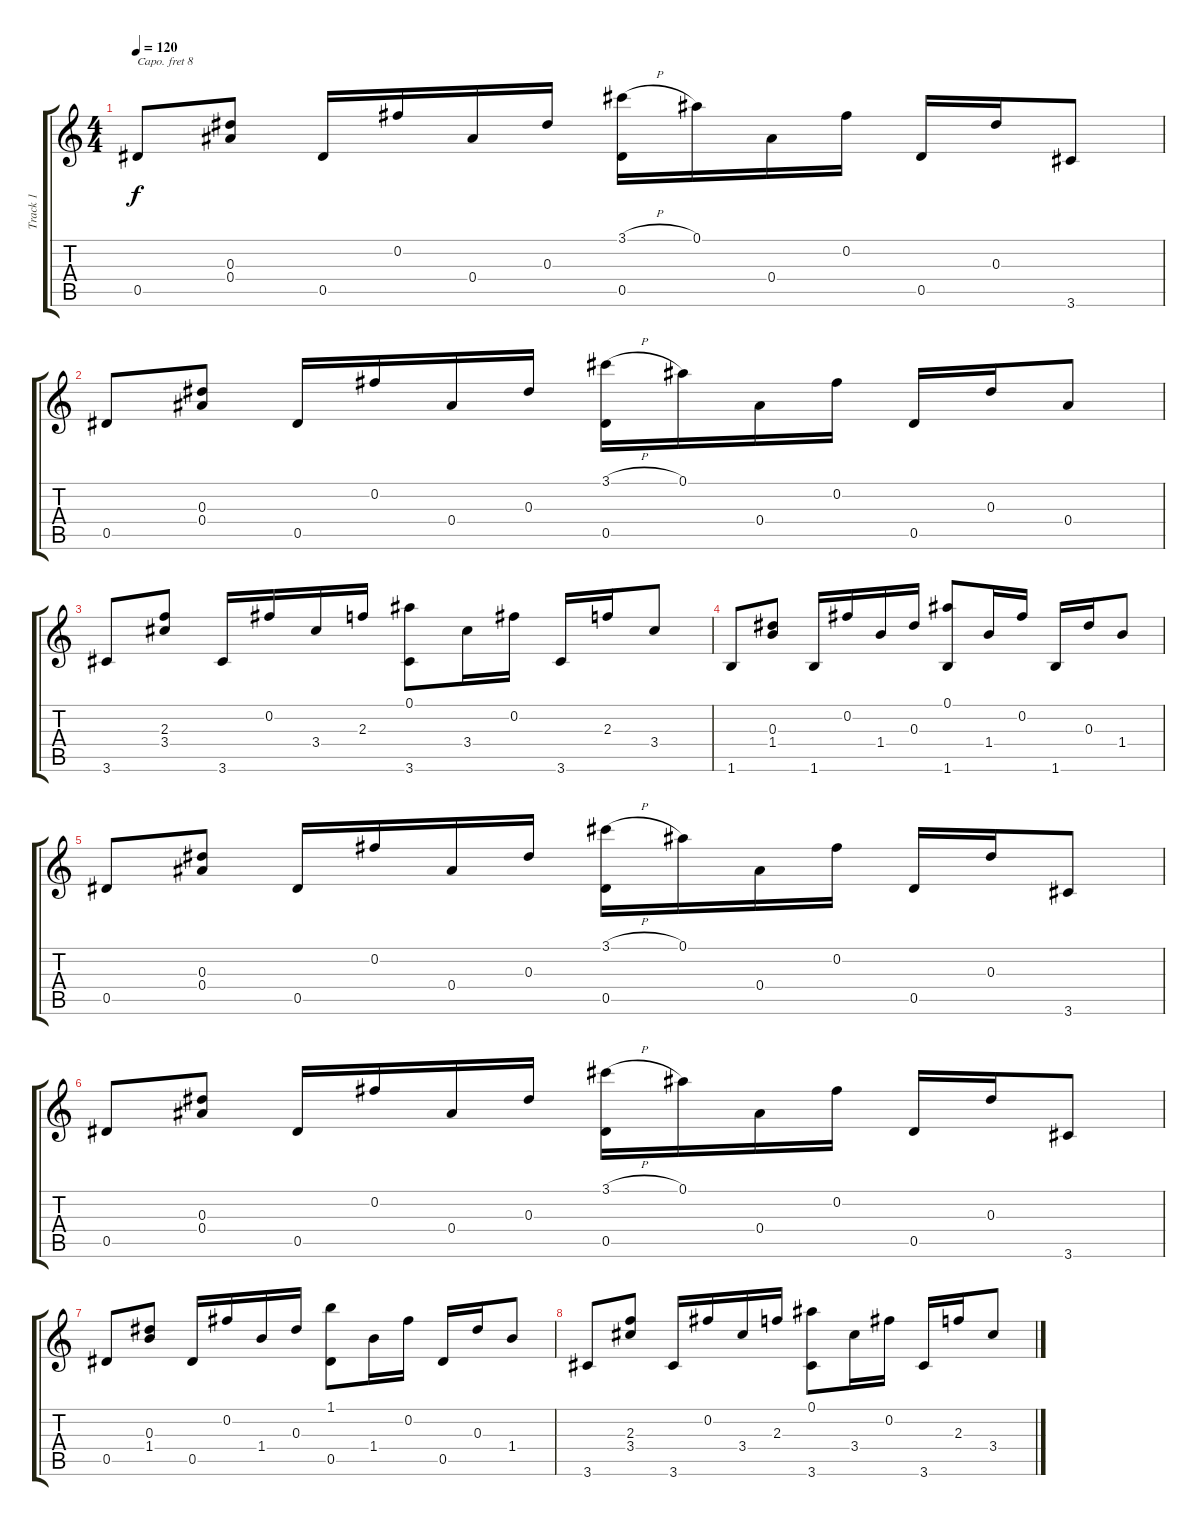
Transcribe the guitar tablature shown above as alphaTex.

\track ("Track 1" "Track 1") {instrument acousticguitarsteel}
\staff {score tabs}
\capo 8
\tuning (D4 Bb3 G3 D3 G2 D2) {hide}
\ts (4 4)
\tempo 120
\clef g2
\ks c
0.5.8{dy f} (0.3 0.4).8 0.5.16 0.2.16 0.4.16 0.3.16 (3.1{h} 0.5).16 0.1.16 0.4.16 0.2.16 0.5.16 0.3.16 3.6.8 |
0.5.8 (0.3 0.4).8 0.5.16 0.2.16 0.4.16 0.3.16 (3.1{h} 0.5).16 0.1.16 0.4.16 0.2.16 0.5.16 0.3.16 0.4.8 |
3.6.8 (2.3 3.4).8 3.6.16 0.2.16 3.4.16 2.3.16 (0.1 3.6).8 3.4.16 0.2.16 3.6.16 2.3.16 3.4.8 |
1.6.8 (0.3 1.4).8 1.6.16 0.2.16 1.4.16 0.3.16 (0.1 1.6).8 1.4.16 0.2.16 1.6.16 0.3.16 1.4.8 |
0.5.8 (0.3 0.4).8 0.5.16 0.2.16 0.4.16 0.3.16 (3.1{h} 0.5).16 0.1.16 0.4.16 0.2.16 0.5.16 0.3.16 3.6.8 |
0.5.8 (0.3 0.4).8 0.5.16 0.2.16 0.4.16 0.3.16 (3.1{h} 0.5).16 0.1.16 0.4.16 0.2.16 0.5.16 0.3.16 3.6.8 |
0.5.8 (0.3 1.4).8 0.5.16 0.2.16 1.4.16 0.3.16 (1.1 0.5).8 1.4.16 0.2.16 0.5.16 0.3.16 1.4.8 |
3.6.8 (2.3 3.4).8 3.6.16 0.2.16 3.4.16 2.3.16 (0.1 3.6).8 3.4.16 0.2.16 3.6.16 2.3.16 3.4.8
